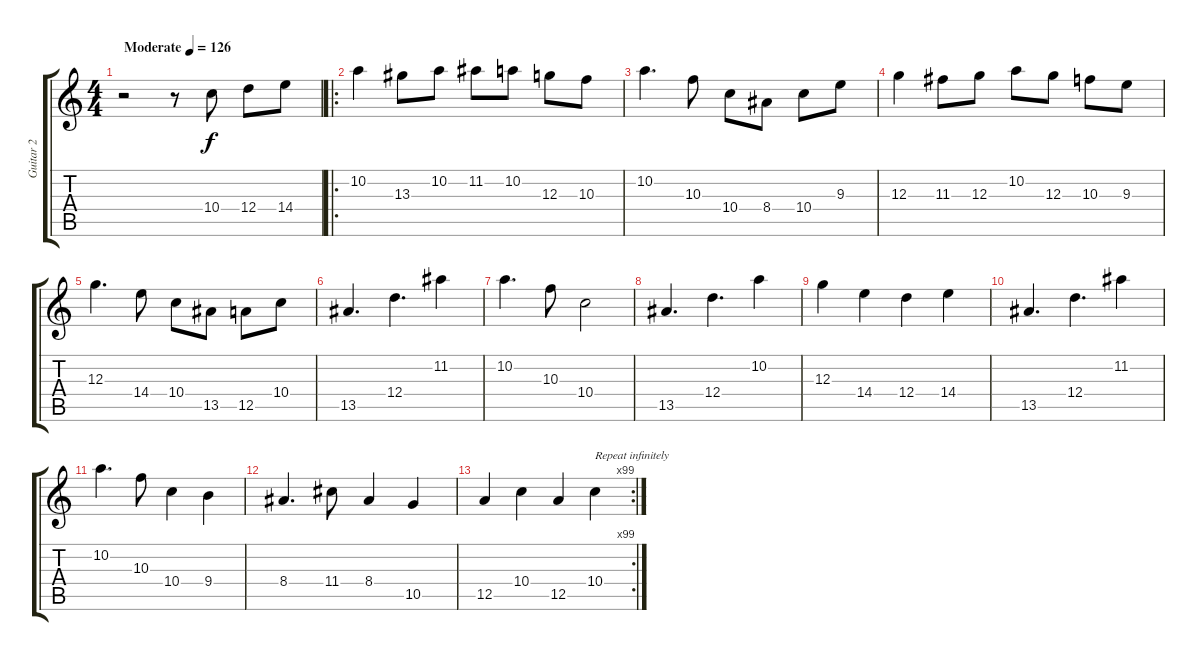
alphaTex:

\track ("Guitar 2" "Guitar 2") {instrument acousticguitarsteel}
\staff {score tabs}
\tuning (E4 B3 G3 D3 A2 E2) {hide}
\ts (4 4)
\tempo (126 "Moderate")
\clef g2
\ks c
r.2{dy f instrument acousticguitarsteel} r.8 10.4.8 12.4.8 14.4.8 |
\ro
10.2.4 13.3.8 10.2.8 11.2.8 10.2.8 12.3.8 10.3.8 |
10.2.4{d} 10.3.8 10.4.8 8.4.8 10.4.8 9.3.8 |
12.3.4 11.3.8 12.3.8 10.2.8 12.3.8 10.3.8 9.3.8 |
12.3.4{d} 14.4.8 10.4.8 13.5.8 12.5.8 10.4.8 |
13.5.4{d} 12.4.4{d} 11.2.4 |
10.2.4{d} 10.3.8 10.4.2 |
13.5.4{d} 12.4.4{d} 10.2.4 |
12.3.4 14.4.4 12.4.4 14.4.4 |
13.5.4{d} 12.4.4{d} 11.2.4 |
10.2.4{d} 10.3.8 10.4.4 9.4.4 |
8.4.4{d} 11.4.8 8.4.4 10.5.4 |
\rc 99
12.5.4 10.4.4 12.5.4 10.4.4{txt "Repeat infinitely"}
